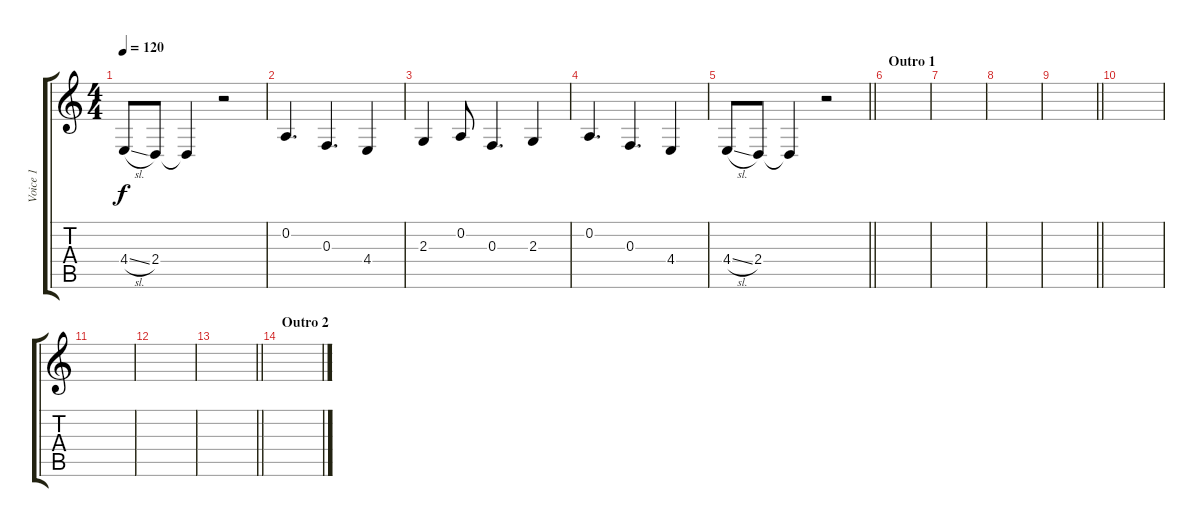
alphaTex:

\track ("Voice 1" "Voice 1") {instrument englishhorn}
\staff {score tabs}
\tuning (D4 A3 F3 C3 G2 D2) {hide}
\ts (4 4)
\tempo 120
\clef g2
\ks c
4.4{sl}.8{dy f} 2.4.8 2.4{t}.4 r.2 |
0.2.4{d} 0.3.4{d} 4.4.4 |
2.3.4 0.2.8 0.3.4{d} 2.3.4 |
0.2.4{d} 0.3.4{d} 4.4.4 |
\barLineRight lightlight
4.4{sl}.8 2.4.8 2.4{t}.4 r.2 |
\section ("" "Outro 1")
|
|
|
\barLineRight lightlight
|
\section ("" "")
|
|
|
\barLineRight lightlight
|
\section ("" "Outro 2")
